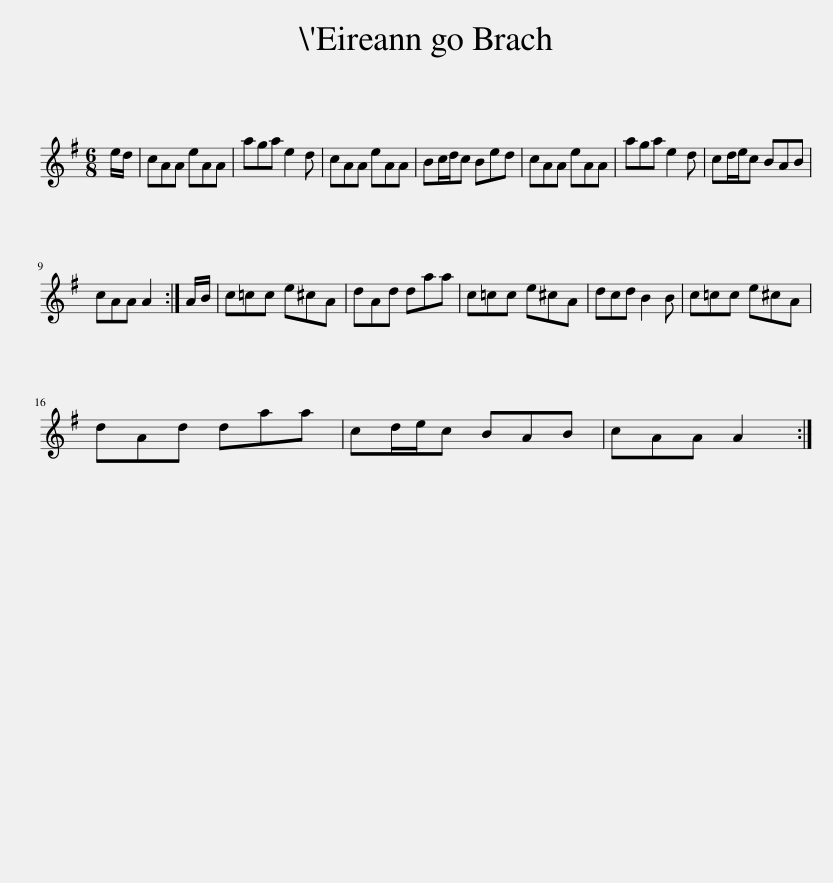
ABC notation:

X:1
L:1/8
M:6/8
I:linebreak $
K:G
V:1 treble
V:1
 e/d/ | cAA eAA | aga e2 d | cAA eAA | Bc/d/c Bed | %5
 cAA eAA | aga e2 d | cd/e/c BAB |$ cAA A2 :| A/B/ | %10
 c=cc e^cA | dAd daa | c=cc e^cA | dcd B2 B | c=cc e^cA |$ %15
 dAd daa | cd/e/c BAB | cAA A2 :| %18
